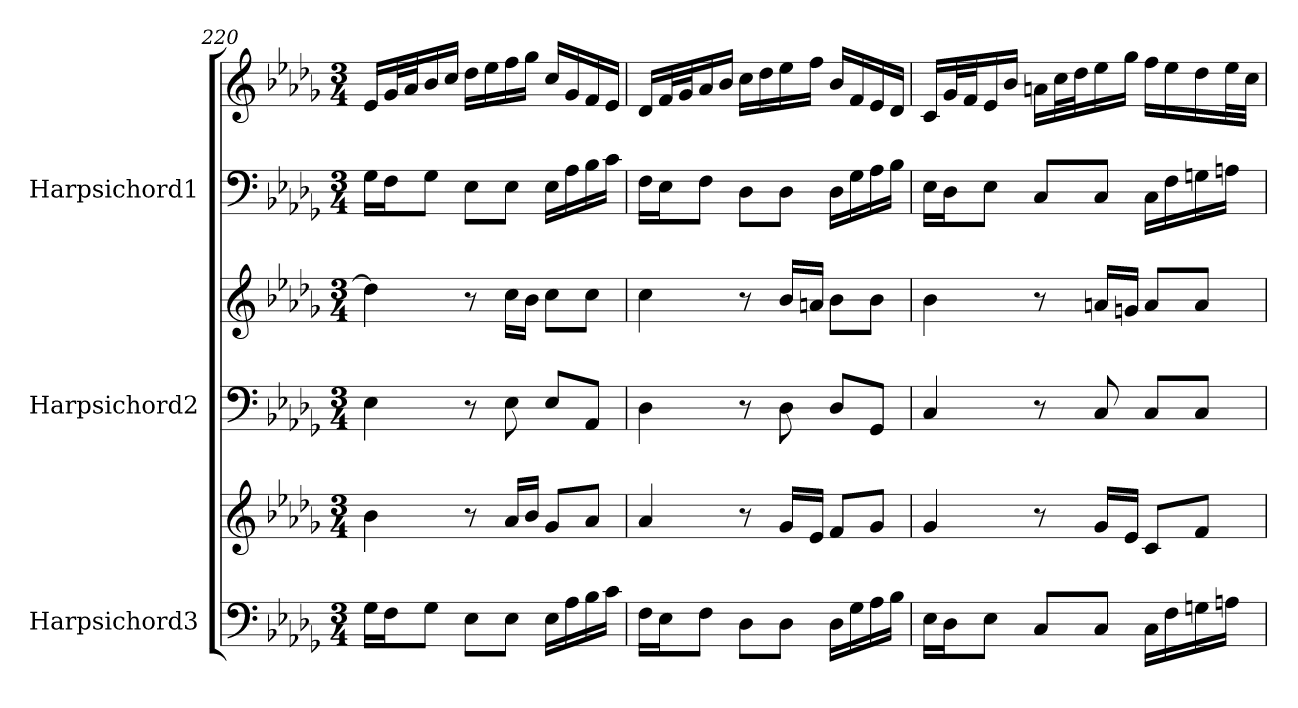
**kern	**kern	**kern	**kern	**kern	**kern
*part3	*part3	*part2	*part2	*part1	*part1
*staff6	*staff5	*staff4	*staff3	*staff2	*staff1
*I"Harpsichord3	*	*I"Harpsichord2	*	*I"Harpsichord1	*
*I'Hp	*	*I'Hp	*	*I'Hp	*
*clefF4	*clefG2	*clefF4	*clefG2	*clefF4	*clefG2
*k[b-e-a-d-g-]	*k[b-e-a-d-g-]	*k[b-e-a-d-g-]	*k[b-e-a-d-g-]	*k[b-e-a-d-g-]	*k[b-e-a-d-g-]
*M3/4	*M3/4	*M3/4	*M3/4	*M3/4	*M3/4
=220	=220	=220	=220	=220	=220
16G-\LL	4b-\	4E-\	4dd-\]	16G-\LL	16e-/LL
16F\J	.	.	.	16F\J	32g-/L
.	.	.	.	.	32a-/J
8G-\J	.	.	.	8G-\J	16b-/
.	.	.	.	.	16cc/JJ
8E-\L	8r	8r	8r	8E-\L	16dd-\LL
.	.	.	.	.	16ee-\
8E-\J	16a-/LL	8E-\	16cc\LL	8E-\J	16ff\
.	16b-/JJ	.	16b-\JJ	.	16gg-\JJ
16E-\LL	8g-/L	8E-/L	8cc\L	16E-\LL	16cc/LL
16A-\	.	.	.	16A-\	16g-/
16B-\	8a-/J	8AA-/J	8cc\J	16B-\	16f/
16c\JJ	.	.	.	16c\JJ	16e-/JJ
=221	=221	=221	=221	=221	=221
16F\LL	4a-/	4D-\	4cc\	16F\LL	16d-/LL
16E-\J	.	.	.	16E-\J	32f/L
.	.	.	.	.	32g-/J
8F\J	.	.	.	8F\J	16a-/
.	.	.	.	.	16b-/JJ
8D-\L	8r	8r	8r	8D-\L	16cc\LL
.	.	.	.	.	16dd-\
8D-\J	16g-/LL	8D-\	16b-/LL	8D-\J	16ee-\
.	16e-/JJ	.	16an/JJ	.	16ff\JJ
16D-\LL	8f/L	8D-/L	8b-\L	16D-\LL	16b-/LL
16G-\	.	.	.	16G-\	16f/
16A-\	8g-/J	8GG-/J	8b-\J	16A-\	16e-/
16B-\JJ	.	.	.	16B-\JJ	16d-/JJ
!!LO:PB:g=z
=222	=222	=222	=222	=222	=222
16E-\LL	4g-/	4C/	4b-\	16E-\LL	16c/LL
16D-\J	.	.	.	16D-\J	32g-/L
.	.	.	.	.	32f/J
8E-\J	.	.	.	8E-\J	16e-/
.	.	.	.	.	16b-/JJ
8C/L	8r	8r	8r	8C/L	16an\LL
.	.	.	.	.	32cc\L
.	.	.	.	.	32dd-\J
8C/J	16g-/LL	8C/	16an/LL	8C/J	16ee-\
.	16e-/JJ	.	16gn/JJ	.	16gg-\JJ
16C\LL	8c/L	8C/L	8a/L	16C\LL	16ff\LL
16F\	.	.	.	16F\	16ee-\
16Gn\	8f/J	8C/J	8a/J	16Gn\	16dd-\
16An\JJ	.	.	.	16An\JJ	32ee-\L
.	.	.	.	.	32cc\JJJ
=	=	=	=	=	=
*-	*-	*-	*-	*-	*-
